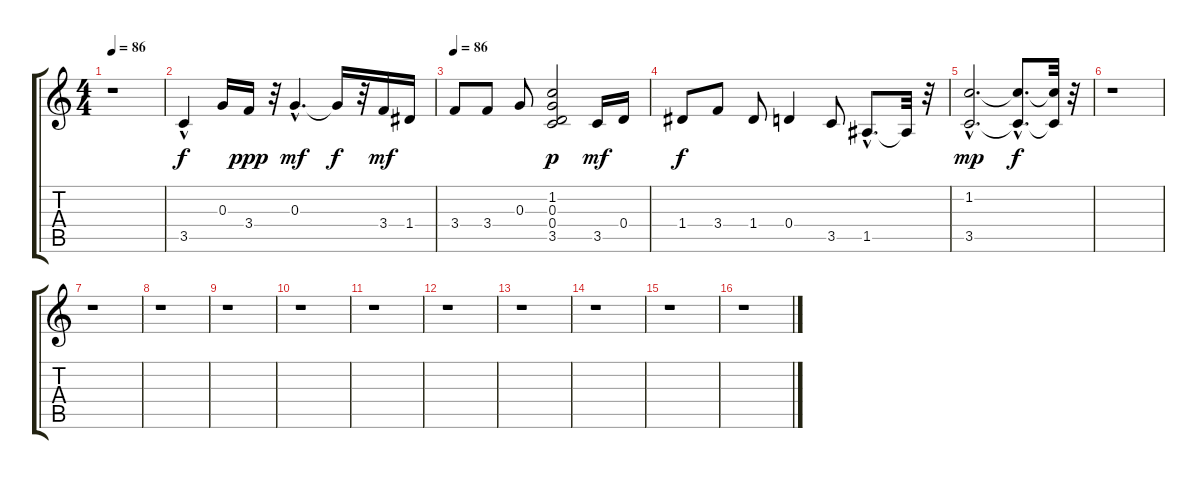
\track "" {instrument electricguitarclean}
\staff {score tabs}
\tuning (E4 B3 G3 D3 A2 E2) {hide}
\ts (4 4)
\tempo 86
\clef g2
\ks c
r.1{dy f instrument electricguitarclean} |
3.5{hac}.4 0.3.16 3.4.16{dy ppp} r.32 0.3{hac}.4{d dy mf} 0.3{t}.16{dy f} r.32 3.4.16{dy mf} 1.4.16 |
\tempo 86
3.4.8 3.4.8 0.3.8 (1.2 0.3 0.4 3.5).2{dy p} 3.5.16{dy mf} 0.4.16 |
1.4.8{dy f} 3.4.8 1.4.8 0.4.4 3.5.8 1.5{hac}.8{d} 1.5{t}.32 r.32 |
(1.2{hac} 3.5{hac}).2{d dy mp} (1.2{hac t} 3.5{hac t}).8{d dy f} (1.2{t} 3.5{t}).32 r.32 |
r.1 |
r.1 |
r.1 |
r.1 |
r.1 |
r.1 |
r.1 |
r.1 |
r.1 |
r.1 |
r.1
